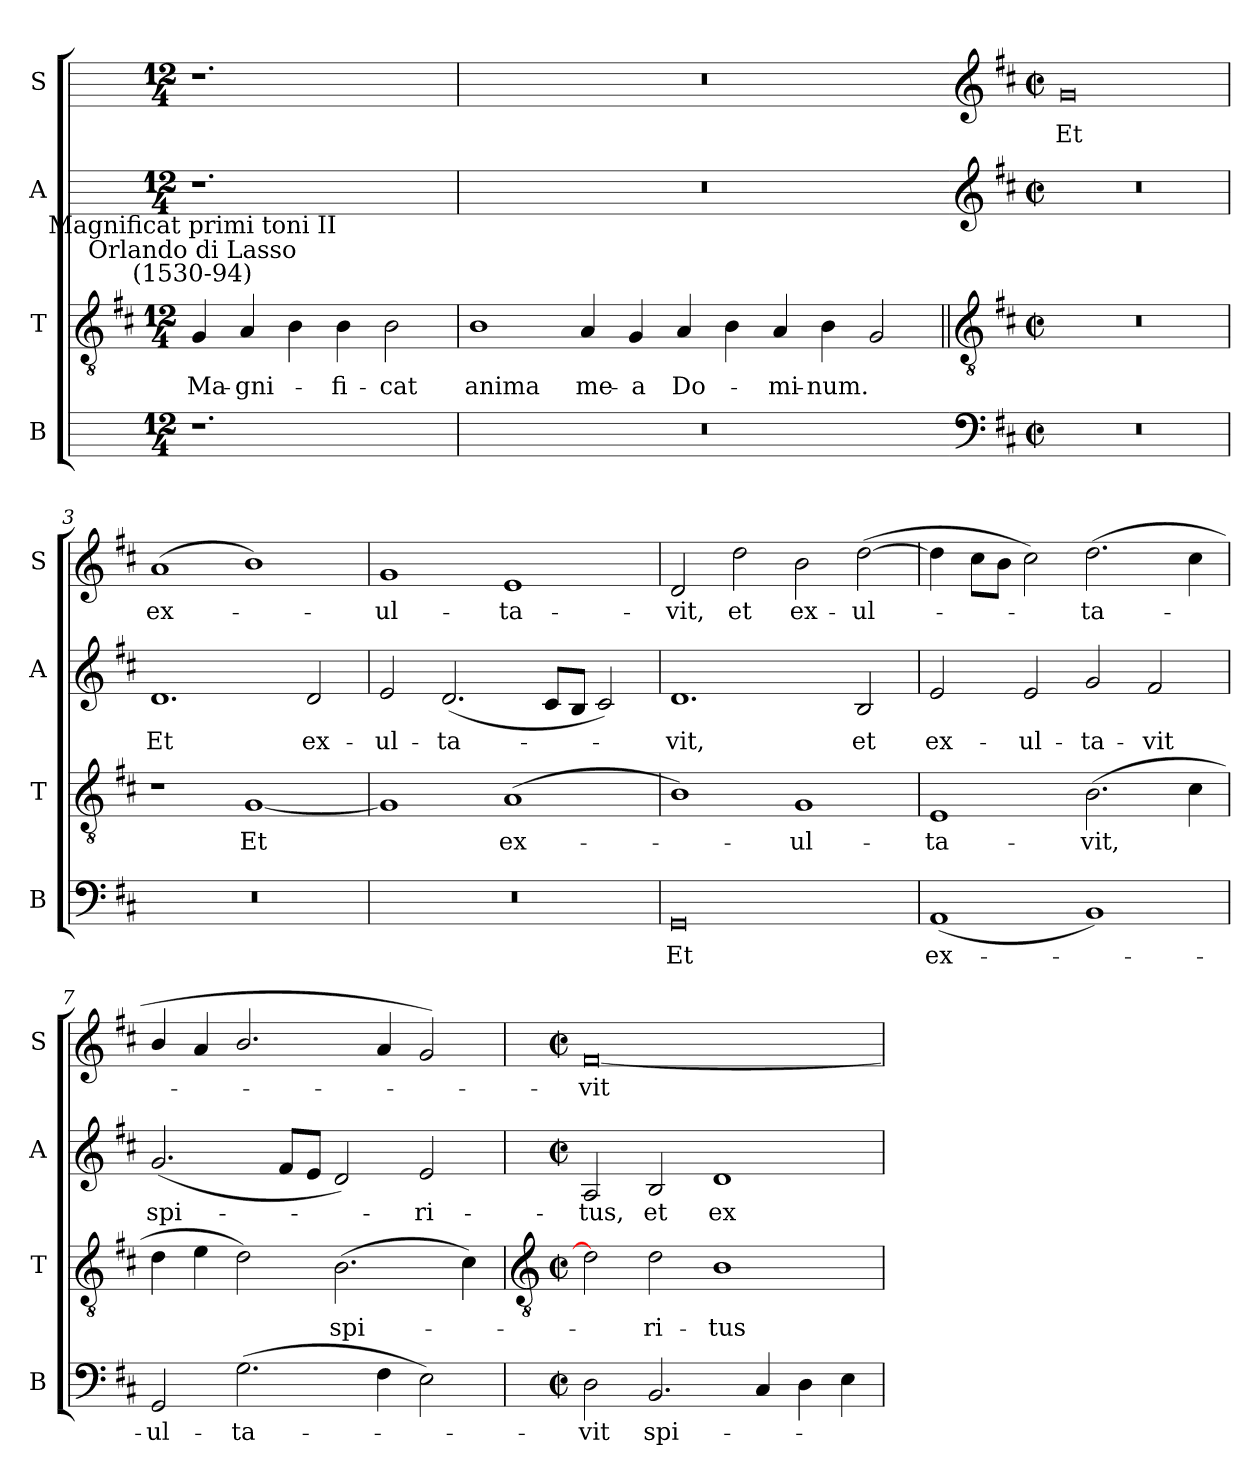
**kern	**text	**kern	**text	**kern	**text	**kern	**text
*part4	*part4	*part3	*part3	*part2	*part2	*part1	*part1
*staff4	*staff4	*staff3	*staff3	*staff2	*staff2	*staff1	*staff1
*I"B	*	*I"T	*	*I"A	*	*I"S	*
*I'B	*	*I'T	*	*I'A	*	*I'S	*
*	*	*clefGv2	*	*	*	*	*
*	*	*k[f#c#]	*	*	*	*	*
*	*	*D:	*	*	*	*	*
*M12/4	*	*M12/4	*	*M12/4	*	*M12/4	*
=	=	=	=	=	=	=	=
!	!	!LO:TX:a:cj:t=Orlando di Lasso\n(1530-94)	!	!	!	!	!
!	!	!LO:TX:a:cj:t=Magnificat primi toni II	!	!	!	!	!
!	!	!	!LO:LY:b	!	!	!	!
1.r	.	4G	Ma-	1.r	.	1.r	.
!	!	!	!LO:LY:b	!	!	!	!
.	.	4A	-gni-	.	.	.	.
.	.	4B	.	.	.	.	.
!	!	!	!LO:LY:b	!	!	!	!
.	.	4B	fi-	.	.	.	.
!	!	!	!LO:LY:b	!	!	!	!
.	.	2B	-cat	.	.	.	.
=1	=1	=1	=1	=1	=1	=1	=1
!	!	!	!LO:LY:b	!	!	!	!
0.r	.	1B	anima	0.r	.	0.r	.
!	!	!	!LO:LY:b	!	!	!	!
.	.	4A	me-	.	.	.	.
!	!	!	!LO:LY:b	!	!	!	!
.	.	4G	-a	.	.	.	.
!	!	!	!LO:LY:b	!	!	!	!
.	.	4A	Do-	.	.	.	.
.	.	4B	.	.	.	.	.
!	!	!	!LO:LY:b	!	!	!	!
.	.	4A	mi-	.	.	.	.
!	!	!	!LO:LY:b	!	!	!	!
.	.	4B	-num.	.	.	.	.
.	.	2G	.	.	.	.	.
!!LO:LB:g=z
=2	=2	=2||	=2	=2	=2	=2	=2
*clefF4	*	*clefGv2	*	*clefG2	*	*clefG2	*
*k[f#c#]	*	*	*	*k[f#c#]	*	*k[f#c#]	*
*D:	*	*	*	*D:	*	*D:	*
*M4/2	*	*M4/2	*	*M4/2	*	*M4/2	*
*met(c|)	*	*met(c|)	*	*met(c|)	*	*met(c|)	*
!	!	!	!	!	!	!	!LO:LY:b
0r	.	0r	.	0r	.	0g	Et
=3	=3	=3	=3	=3	=3	=3	=3
!	!	!	!	!	!LO:LY:b	!	!LO:LY:b
0r	.	1r	.	1.d	Et	(<1a	ex-
!	!	!	!LO:LY:b	!	!	!	!
.	.	[1G	Et	.	.	1b)	.
!	!	!	!	!	!LO:LY:b	!	!
.	.	.	.	2d	ex-	.	.
=4	=4	=4	=4	=4	=4	=4	=4
!	!	!	!	!	!LO:LY:b	!	!LO:LY:b
0r	.	1G]	.	2e	-ul-	1g	ul-
!	!	!	!	!	!LO:LY:b	!	!
.	.	.	.	(<2.d	-ta-	.	.
!	!	!	!LO:LY:b	!	!	!	!LO:LY:b
.	.	(<1A	ex-	.	.	1e	-ta-
.	.	.	.	8c#L	.	.	.
.	.	.	.	8BJ	.	.	.
.	.	.	.	2c#)	.	.	.
=5	=5	=5	=5	=5	=5	=5	=5
!	!LO:LY:b	!	!	!	!LO:LY:b	!	!LO:LY:b
0GG	Et	1B)	.	1.d	vit,	2d	-vit,
!	!	!	!	!	!	!	!LO:LY:b
.	.	.	.	.	.	2dd	et
!	!	!	!LO:LY:b	!	!	!	!LO:LY:b
.	.	1G	ul-	.	.	2b	ex-
!	!	!	!	!	!LO:LY:b	!	!LO:LY:b
.	.	.	.	2B	et	(>[2dd	-ul-
=6	=6	=6	=6	=6	=6	=6	=6
!	!LO:LY:b	!	!LO:LY:b	!	!LO:LY:b	!	!
(<1AA	ex-	1E	-ta-	2e	ex-	4dd]	.
.	.	.	.	.	.	8cc#L	.
.	.	.	.	.	.	8bJ	.
!	!	!	!	!	!LO:LY:b	!	!
.	.	.	.	2e	-ul-	2cc#)	.
!	!	!	!LO:LY:b	!	!LO:LY:b	!	!LO:LY:b
1BB)	.	(>2.B	-vit,	2g/	-ta-	(<2.dd	ta-
!	!	!	!	!	!LO:LY:b	!	!
.	.	.	.	2f#	-vit	.	.
.	.	4c#	.	.	.	4cc#	.
=7	=7	=7	=7	=7	=7	=7	=7
!	!LO:LY:b	!	!	!	!LO:LY:b	!	!
2GG	ul-	4d	.	(<2.g/	spi-	4b/	.
.	.	4e	.	.	.	4a	.
!	!LO:LY:b	!	!	!	!	!	!
(>2.G	-ta-	2d)	.	.	.	2.b/	.
.	.	.	.	8f#L	.	.	.
.	.	.	.	8eJ	.	.	.
!	!	!	!LO:LY:b	!	!	!	!
.	.	(>2.B	spi-	2d)	.	.	.
4F#	.	.	.	.	.	4a	.
!	!	!	!	!	!LO:LY:b	!	!
2E)	.	.	.	2e	ri-	2g)	.
.	.	4c#)	.	.	.	.	.
!!LO:LB:g=z
=8	=8	=8	=8	=8	=8	=8	=8
*	*	*clefGv2	*	*	*	*	*
*M4/2	*	*M4/2	*	*M4/2	*	*M4/2	*
*met(c|)	*	*met(c|)	*	*met(c|)	*	*met(c|)	*
!	!LO:LY:b	!	!	!	!LO:LY:b	!	!LO:LY:b
2D	vit	2d]	.	2A	-tus,	[0f#	vit
!	!LO:LY:b	!	!LO:LY:b	!	!LO:LY:b	!	!
2.BB	spi-	2d	ri-	2B	et	.	.
!	!	!	!LO:LY:b	!	!LO:LY:b	!	!
.	.	1B	-tus	1d	ex-	.	.
4C#	.	.	.	.	.	.	.
4D	.	.	.	.	.	.	.
4E	.	.	.	.	.	.	.
=	=	=	=	=	=	=	=
*-	*-	*-	*-	*-	*-	*-	*-
